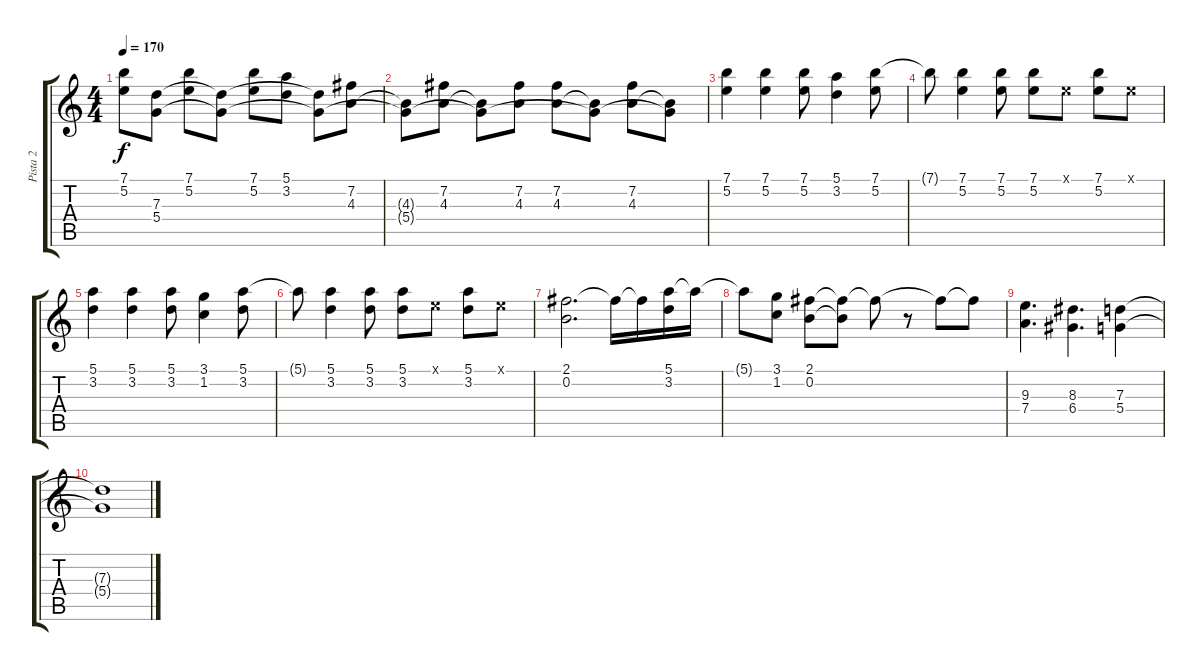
\track ("Pista 2" "Pista 2") {instrument electricguitarjazz}
\staff {score tabs}
\tuning (E4 B3 G3 D3 A2 E2) {hide}
\ts (4 4)
\tempo 170
\clef g2
\ks c
(7.1 5.2).8{dy f} (7.3{t} 5.4{t}).8 (7.1 5.2).8 (7.3{t} 5.4{t}).8 (7.1 5.2).8 (5.1 3.2).8 (7.3{t} 5.4{t}).8 (7.2 4.3).8 |
(4.3{t} 5.4{t}).8 (7.2 4.3).8 (4.3{t} 5.4{t}).8 (7.2 4.3).8 (7.2 4.3).8 (4.3{t} 5.4{t}).8 (7.2 4.3).8 (4.3{t} 5.4{t}).8 |
(7.1 5.2).4 (7.1 5.2).4 (7.1 5.2).8 (5.1 3.2).4 (7.1 5.2).8 |
7.1{t}.8 (7.1 5.2).4 (7.1 5.2).8 (7.1 5.2).8 0.1{x}.8 (7.1 5.2).8 0.1{x}.8 |
(5.1 3.2).4 (5.1 3.2).4 (5.1 3.2).8 (3.1 1.2).4 (5.1 3.2).8 |
5.1{t}.8 (5.1 3.2).4 (5.1 3.2).8 (5.1 3.2).8 0.1{x}.8 (5.1 3.2).8 0.1{x}.8 |
(2.1 0.2).2{d} 2.1{t}.16 2.1{t}.16 (5.1 3.2).16 5.1{t}.16 |
5.1{t}.8 (3.1 1.2).8 (2.1 0.2).8 (2.1{t} 0.2{t}).8 2.1{t}.8 r.8 2.1{t}.8 2.1{t}.8 |
(9.3 7.4).4{d} (8.3 6.4).4{d} (7.3 5.4).4 |
(7.3{t} 5.4{t}).1
